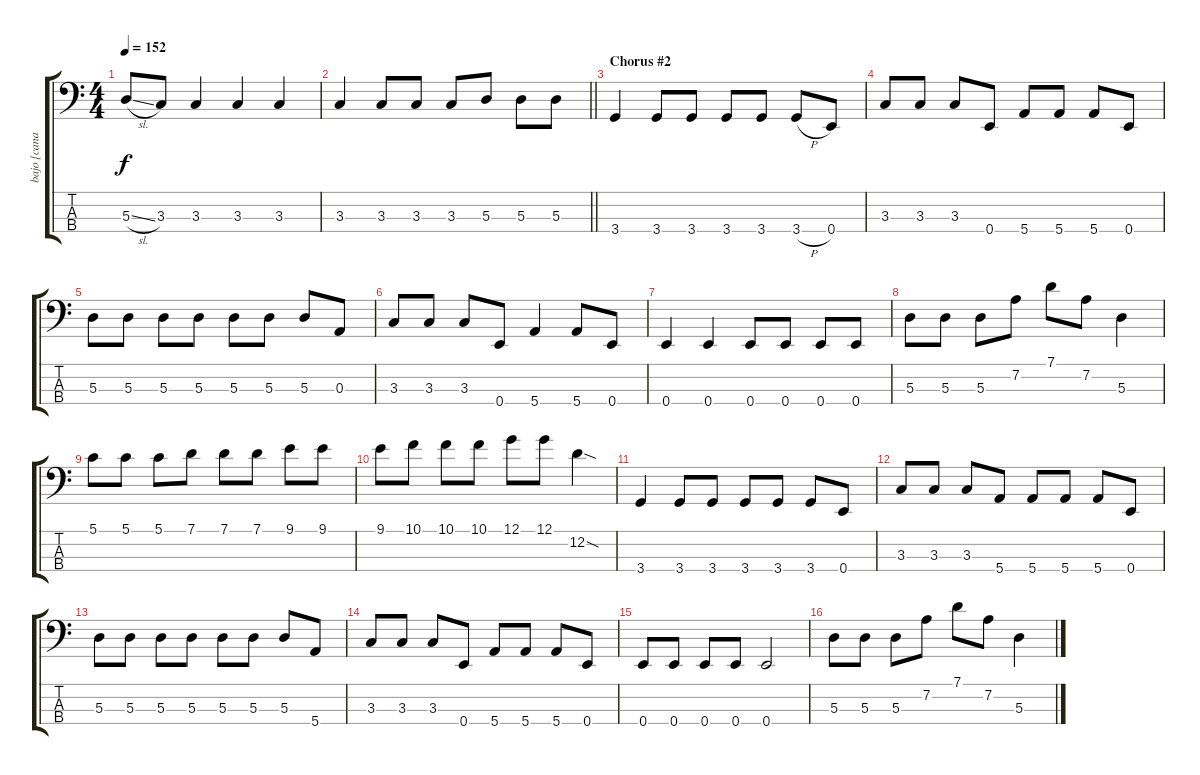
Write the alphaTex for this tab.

\track ("bajo [canal izquierdo]" "bajo [cana") {instrument electricbassfinger}
\staff {score tabs}
\tuning (G2 D2 A1 E1) {hide}
\ts (4 4)
\tempo 152
\clef f4
\ks c
5.3{sl}.8{dy f} 3.3.8 3.3.4 3.3.4 3.3.4 |
\barLineRight lightlight
3.3.4 3.3.8 3.3.8 3.3.8 5.3.8 5.3.8 5.3.8 |
\section ("" "Chorus #2")
3.4.4 3.4.8 3.4.8 3.4.8 3.4.8 3.4{h}.8 0.4.8 |
3.3.8 3.3.8 3.3.8 0.4.8 5.4.8 5.4.8 5.4.8 0.4.8 |
5.3.8 5.3.8 5.3.8 5.3.8 5.3.8 5.3.8 5.3.8 0.3.8 |
3.3.8 3.3.8 3.3.8 0.4.8 5.4.4 5.4.8 0.4.8 |
0.4.4 0.4.4 0.4.8 0.4.8 0.4.8 0.4.8 |
5.3.8 5.3.8 5.3.8 7.2.8 7.1.8 7.2.8 5.3.4 |
5.1.8 5.1.8 5.1.8 7.1.8 7.1.8 7.1.8 9.1.8 9.1.8 |
9.1.8 10.1.8 10.1.8 10.1.8 12.1.8 12.1.8 12.2{sod}.4 |
3.4.4 3.4.8 3.4.8 3.4.8 3.4.8 3.4.8 0.4.8 |
3.3.8 3.3.8 3.3.8 5.4.8 5.4.8 5.4.8 5.4.8 0.4.8 |
5.3.8 5.3.8 5.3.8 5.3.8 5.3.8 5.3.8 5.3.8 5.4.8 |
3.3.8 3.3.8 3.3.8 0.4.8 5.4.8 5.4.8 5.4.8 0.4.8 |
0.4.8 0.4.8 0.4.8 0.4.8 0.4.2 |
5.3.8 5.3.8 5.3.8 7.2.8 7.1.8 7.2.8 5.3.4
